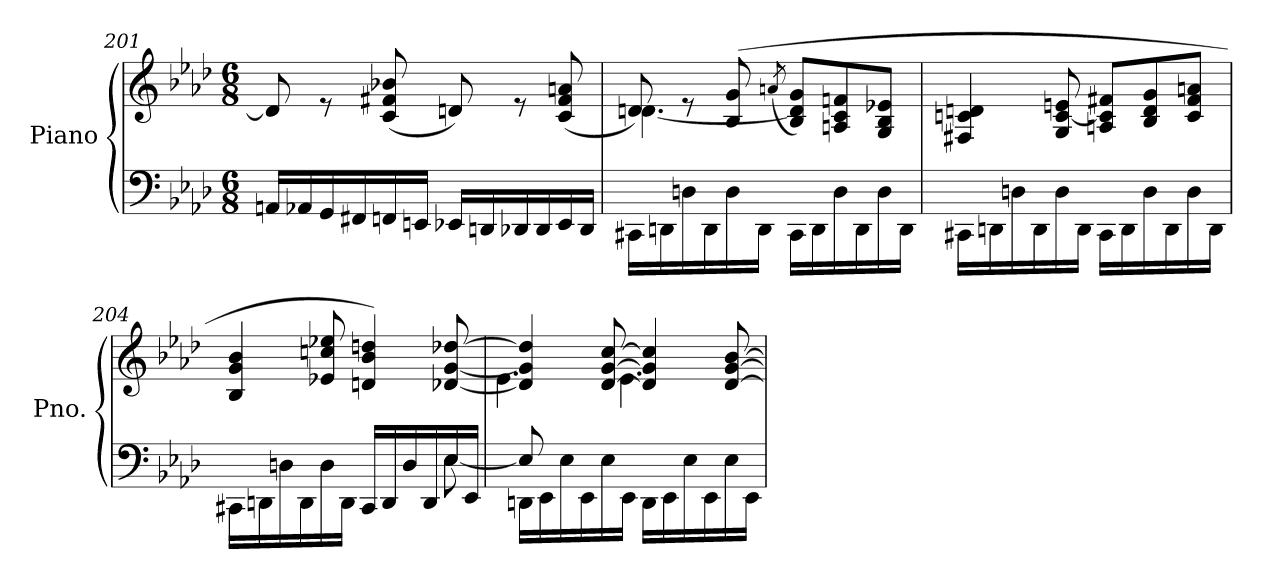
**kern	**kern
*part1	*part1
*staff2	*staff1
*I"Piano	*
*I'Pno.	*
*clefF4	*clefG2
*k[b-e-a-d-]	*k[b-e-a-d-]
*M6/8	*M6/8
=201	=201
16AAn/LL	8d/]
16AA-X/	.
16GG/	8re
16FF#X/	.
16FFn/	(>8c/ 8f#X/ 8b-X/
16EEn/JJ	.
16EE-X/LL	8dn/)
16DDn/	.
16DD-X/	8re
16DD-/	.
16EE-/	(>8c/ 8f#/ 8an/
16DD-/JJ	.
=202	=202
*	*^
16CC#X\LL	8dn/)	[4.d\
16DDn\	.	.
16Dn\	8re	.
16DD\	.	.
16D\	(8B-/ 8g/	.
16DD\JJ	.	.
.	(>8qan/	.
16CC#\LL	8B-/ 8d/] 8g/L)	4.ryy
16DD\	.	.
16D\	8An/ 8c/ 8fn/	.
16DD\	.	.
16D\	8G/ 8B-/ 8e-X/J	.
16DD\JJ	.	.
*	*v	*v
!!LO:PB:g=z
=203	=203
16CC#X\LL	4F#X/ 4cn/ 4dn/
16DDn\	.
16Dn\	.
16DD\	.
16D\	8G/ [8c/ 8en/
16DD\JJ	.
16CC#\LL	8An/ 8c/] 8f#X/L
16DD\	.
16D\	8B-/ 8d/ 8g/
16DD\	.
16D\	8c/ 8f#/ 8an/J
16DD\JJ	.
=204	=204
*^	*
16CC#X\LL	8ryy	4B-/ 4g/ 4b-/
16DDn\	.	.
*v	*v	*
16Dn\	.
16DD\	.
16D\	8e-X/ 8ccn/ 8ee-X/
16DD\JJ	.
16CC#/LL	4dn/ 4b-/ 4ddn/)
16DD/	.
16D/	.
16DD/	.
*^	*
16E-/	[8E-\	[8d-X/ [8g/ [8dd-X/
16EE-/JJ	.	.
=205	=205	=205
*	*	*^
16DDn\LL	8E-/]	4d-/] 4g/] 4dd-/]	4.e-\
16EE-\	.	.	.
16E-\	2ryy	.	.
16EE-\	.	.	.
16E-\	.	[8d-/ [8g/ [8cc/	.
16EE-\JJ	.	.	.
16DD\LL	.	4d-/] 4g/] 4cc/]	4.e-\
16EE-\	.	.	.
16E-\	.	.	.
16EE-\	.	.	.
16E-\	8ryy	[8d-/ [8g/ [8b-/	.
16EE-\JJ	.	.	.
*v	*v	*	*
*	*v	*v
=	=
*-	*-
